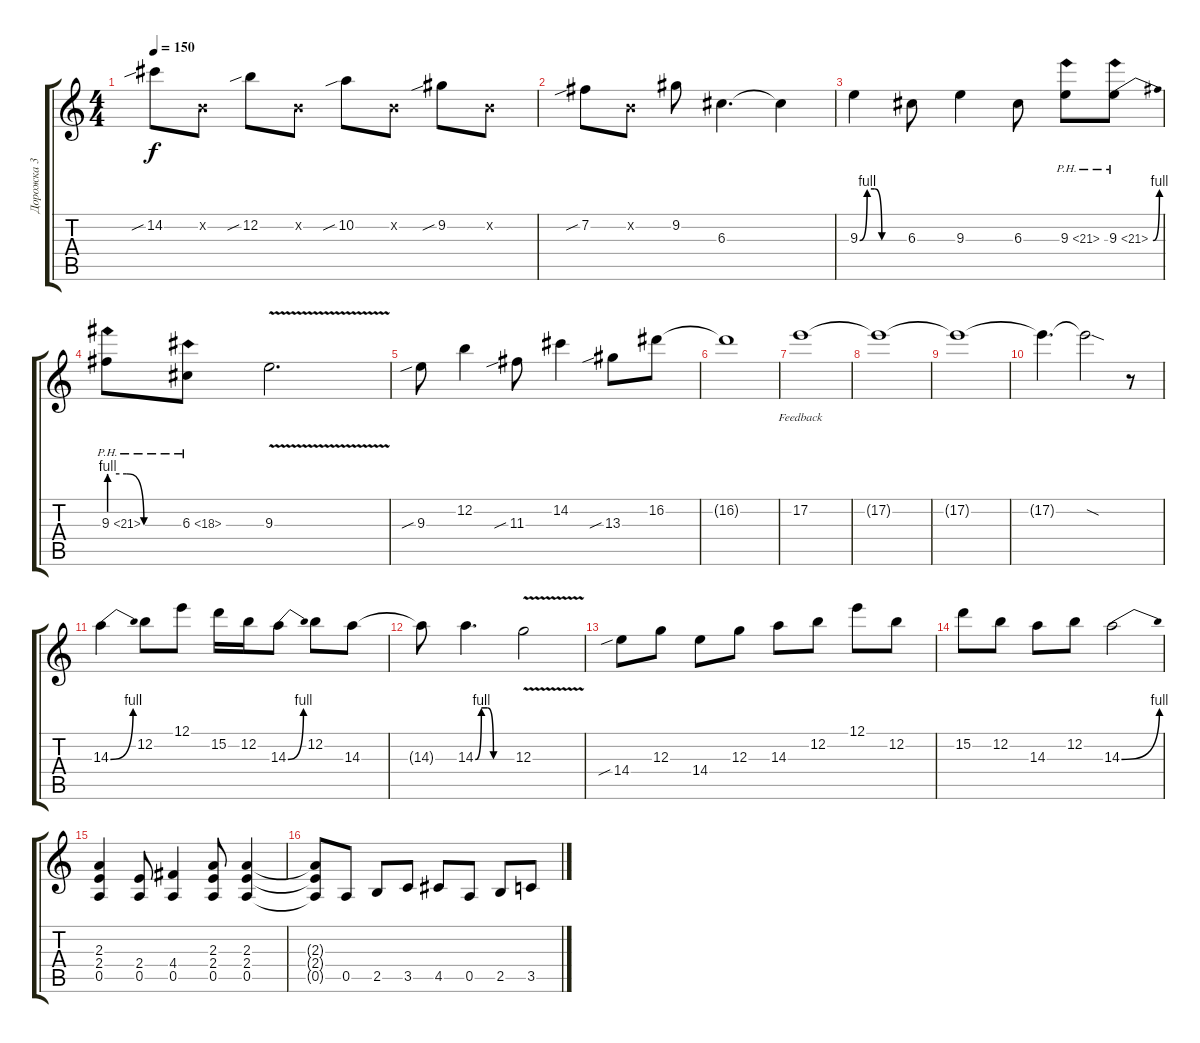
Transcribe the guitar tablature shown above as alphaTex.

\track ("Дорожка 3" "Дорожка 3") {instrument distortionguitar}
\staff {score tabs}
\tuning (E4 B3 G3 D3 A2 E2) {hide}
\ts (4 4)
\tempo 150
\clef g2
\ks c
14.2{sib}.8{dy f} 0.2{x}.8 12.2{sib}.8 0.2{x}.8 10.2{sib}.8 0.2{x}.8 9.2{sib}.8 0.2{x}.8 |
7.2{sib}.8 0.2{x}.8 9.2.8 6.3.4{d} 6.3{t}.4 |
9.3{be (custom 0 0 10 4 20 4 30 0 60 0)}.4 6.3.8 9.3.4 6.3.8 9.3{ph 12}.8 9.3{be (bend 0 0 60 4) ph 12}.8 |
9.3{be (custom 0 4 15 4 30 0 60 0) ph 12}.8 6.3{ph 12}.8 9.3{v}.2{d} |
9.3{sib}.8 12.2.4 11.3{sib}.8 14.2.4 13.3{sib}.8 16.2.8 |
16.2{t}.1 |
17.2.1{lyrics (0 "Feedback") lyrics (1 "") lyrics (2 "") lyrics (3 "") lyrics (4 "")} |
17.2{t}.1 |
17.2{t}.1 |
17.2{t}.4{d} 17.2{sod t}.2 r.8 |
14.3{be (bend 0 0 60 4)}.4 12.2.8 12.1.8 15.2.16 12.2.16 14.3{be (bend 0 0 60 4)}.8 12.2.8 14.3.8 |
14.3{t}.8 14.3{be (custom 0 0 10 4 20 4 30 0 60 0)}.4{d} 12.3{v}.2 |
14.4{sib}.8 12.3.8 14.4.8 12.3.8 14.3.8 12.2.8 12.1.8 12.2.8 |
15.2.8 12.2.8 14.3.8 12.2.8 14.3{be (bend 0 0 60 4)}.2 |
(2.3 2.4 0.5).4 (2.4 0.5).8 (4.4 0.5).4 (2.3 2.4 0.5).8 (2.3 2.4 0.5).4 |
(2.3{t} 2.4{t} 0.5{t}).8 0.5.8 2.5.8 3.5.8 4.5.8 0.5.8 2.5.8 3.5.8
